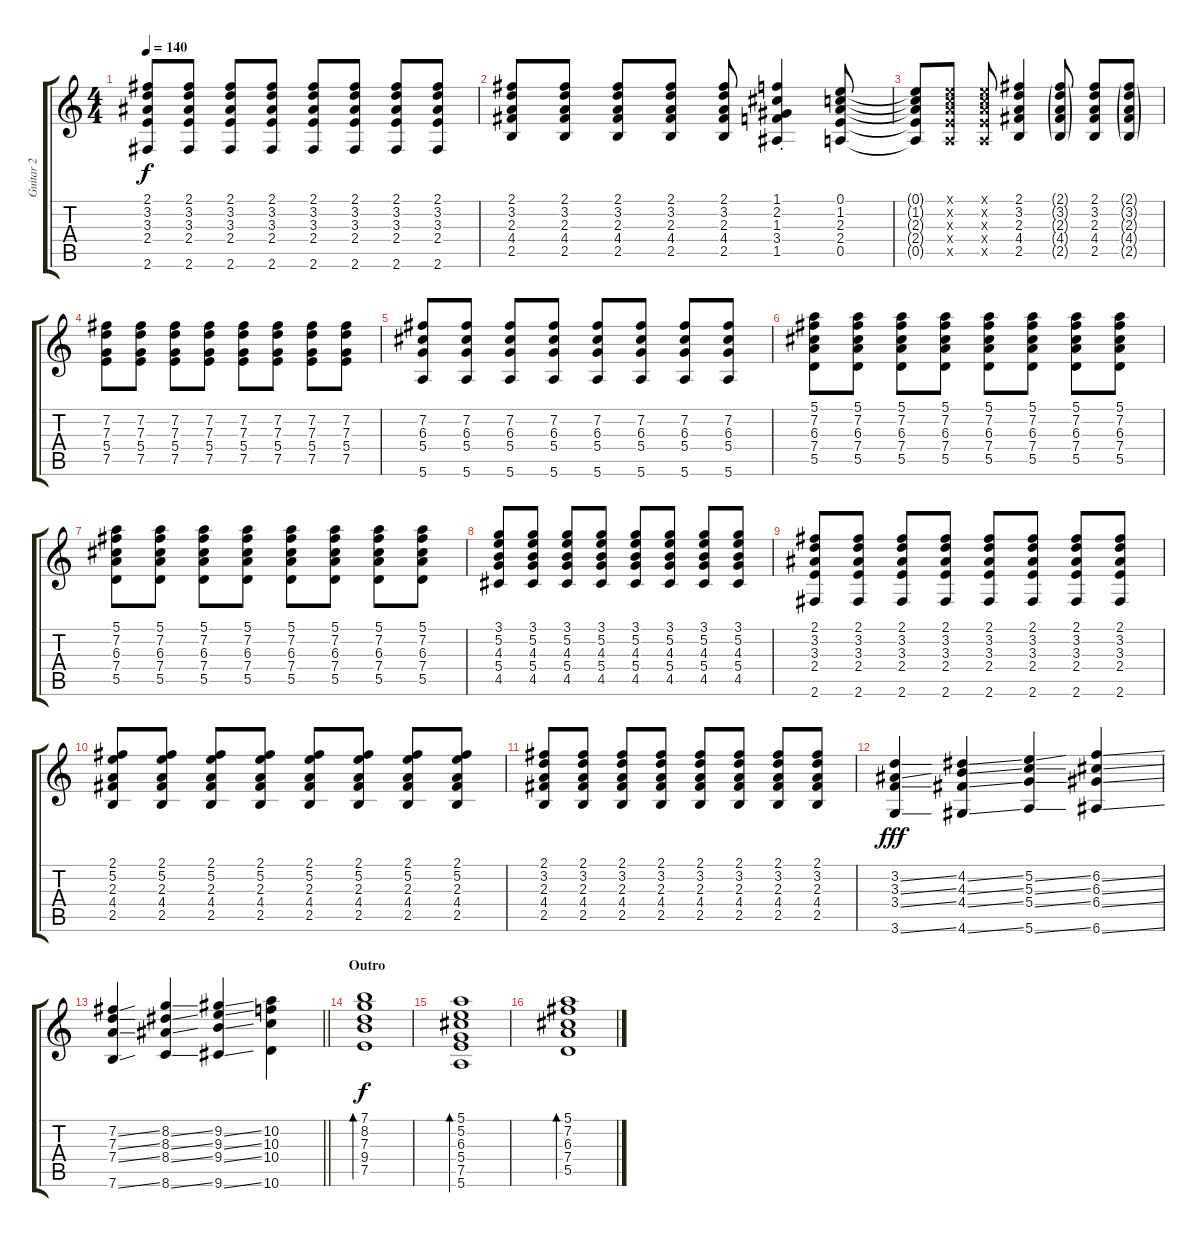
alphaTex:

\track ("Guitar 2" "Guitar 2") {instrument electricguitarjazz}
\staff {score tabs}
\tuning (E4 B3 G3 D3 A2 E2) {hide}
\ts (4 4)
\tempo 140
\clef g2
\ks c
(2.1 3.2 3.3 2.4 2.6).8{dy f} (2.1 3.2 3.3 2.4 2.6).8 (2.1 3.2 3.3 2.4 2.6).8 (2.1 3.2 3.3 2.4 2.6).8 (2.1 3.2 3.3 2.4 2.6).8 (2.1 3.2 3.3 2.4 2.6).8 (2.1 3.2 3.3 2.4 2.6).8 (2.1 3.2 3.3 2.4 2.6).8 |
(2.1 3.2 2.3 4.4 2.5).8 (2.1 3.2 2.3 4.4 2.5).8 (2.1 3.2 2.3 4.4 2.5).8 (2.1 3.2 2.3 4.4 2.5).8 (2.1 3.2 2.3 4.4 2.5).8 (1.1{st} 2.2{st} 1.3{st} 3.4{st} 1.5{st}).4 (0.1 1.2 2.3 2.4 0.5).8 |
(0.1{t} 1.2{t} 2.3{t} 2.4{t} 0.5{t}).8 (0.1{x} 1.2{x} 2.3{x} 2.4{x} 0.5{x}).8 (0.1{x} 1.2{x} 2.3{x} 2.4{x} 0.5{x}).8 (2.1 3.2 2.3 4.4 2.5).4 (2.1{g} 3.2{g} 2.3{g} 4.4{g} 2.5{g}).8 (2.1 3.2 2.3 4.4 2.5).8 (2.1{g} 3.2{g} 2.3{g} 4.4{g} 2.5{g}).8 |
(7.2 7.3 5.4 7.5).8 (7.2 7.3 5.4 7.5).8 (7.2 7.3 5.4 7.5).8 (7.2 7.3 5.4 7.5).8 (7.2 7.3 5.4 7.5).8 (7.2 7.3 5.4 7.5).8 (7.2 7.3 5.4 7.5).8 (7.2 7.3 5.4 7.5).8 |
(7.2 6.3 5.4 5.6).8 (7.2 6.3 5.4 5.6).8 (7.2 6.3 5.4 5.6).8 (7.2 6.3 5.4 5.6).8 (7.2 6.3 5.4 5.6).8 (7.2 6.3 5.4 5.6).8 (7.2 6.3 5.4 5.6).8 (7.2 6.3 5.4 5.6).8 |
(5.1 7.2 6.3 7.4 5.5).8 (5.1 7.2 6.3 7.4 5.5).8 (5.1 7.2 6.3 7.4 5.5).8 (5.1 7.2 6.3 7.4 5.5).8 (5.1 7.2 6.3 7.4 5.5).8 (5.1 7.2 6.3 7.4 5.5).8 (5.1 7.2 6.3 7.4 5.5).8 (5.1 7.2 6.3 7.4 5.5).8 |
(5.1 7.2 6.3 7.4 5.5).8 (5.1 7.2 6.3 7.4 5.5).8 (5.1 7.2 6.3 7.4 5.5).8 (5.1 7.2 6.3 7.4 5.5).8 (5.1 7.2 6.3 7.4 5.5).8 (5.1 7.2 6.3 7.4 5.5).8 (5.1 7.2 6.3 7.4 5.5).8 (5.1 7.2 6.3 7.4 5.5).8 |
(3.1 5.2 4.3 5.4 4.5).8 (3.1 5.2 4.3 5.4 4.5).8 (3.1 5.2 4.3 5.4 4.5).8 (3.1 5.2 4.3 5.4 4.5).8 (3.1 5.2 4.3 5.4 4.5).8 (3.1 5.2 4.3 5.4 4.5).8 (3.1 5.2 4.3 5.4 4.5).8 (3.1 5.2 4.3 5.4 4.5).8 |
(2.1 3.2 3.3 2.4 2.6).8 (2.1 3.2 3.3 2.4 2.6).8 (2.1 3.2 3.3 2.4 2.6).8 (2.1 3.2 3.3 2.4 2.6).8 (2.1 3.2 3.3 2.4 2.6).8 (2.1 3.2 3.3 2.4 2.6).8 (2.1 3.2 3.3 2.4 2.6).8 (2.1 3.2 3.3 2.4 2.6).8 |
(2.1 5.2 2.3 4.4 2.5).8 (2.1 5.2 2.3 4.4 2.5).8 (2.1 5.2 2.3 4.4 2.5).8 (2.1 5.2 2.3 4.4 2.5).8 (2.1 5.2 2.3 4.4 2.5).8 (2.1 5.2 2.3 4.4 2.5).8 (2.1 5.2 2.3 4.4 2.5).8 (2.1 5.2 2.3 4.4 2.5).8 |
(2.1 3.2 2.3 4.4 2.5).8 (2.1 3.2 2.3 4.4 2.5).8 (2.1 3.2 2.3 4.4 2.5).8 (2.1 3.2 2.3 4.4 2.5).8 (2.1 3.2 2.3 4.4 2.5).8 (2.1 3.2 2.3 4.4 2.5).8 (2.1 3.2 2.3 4.4 2.5).8 (2.1 3.2 2.3 4.4 2.5).8 |
(3.2{ss} 3.3{ss} 3.4{ss} 3.6{ss}).4{dy fff volume 6} (4.2{ss} 4.3{ss} 4.4{ss} 4.6{ss}).4 (5.2{ss} 5.3{ss} 5.4{ss} 5.6{ss}).4 (6.2{ss} 6.3{ss} 6.4{ss} 6.6{ss}).4 |
\barLineRight lightlight
(7.2{ss} 7.3{ss} 7.4{ss} 7.6{ss}).4 (8.2{ss} 8.3{ss} 8.4{ss} 8.6{ss}).4 (9.2{ss} 9.3{ss} 9.4{ss} 9.6{ss}).4 (10.2 10.3 10.4 10.6).4 |
\section ("" "Outro")
(7.1 8.2 7.3 9.4 7.5).1{bd 120 dy f instrument electricguitarjazz} |
(5.1 5.2 6.3 5.4 7.5 5.6).1{bd 120} |
(5.1 7.2 6.3 7.4 5.5).1{bd 120}
